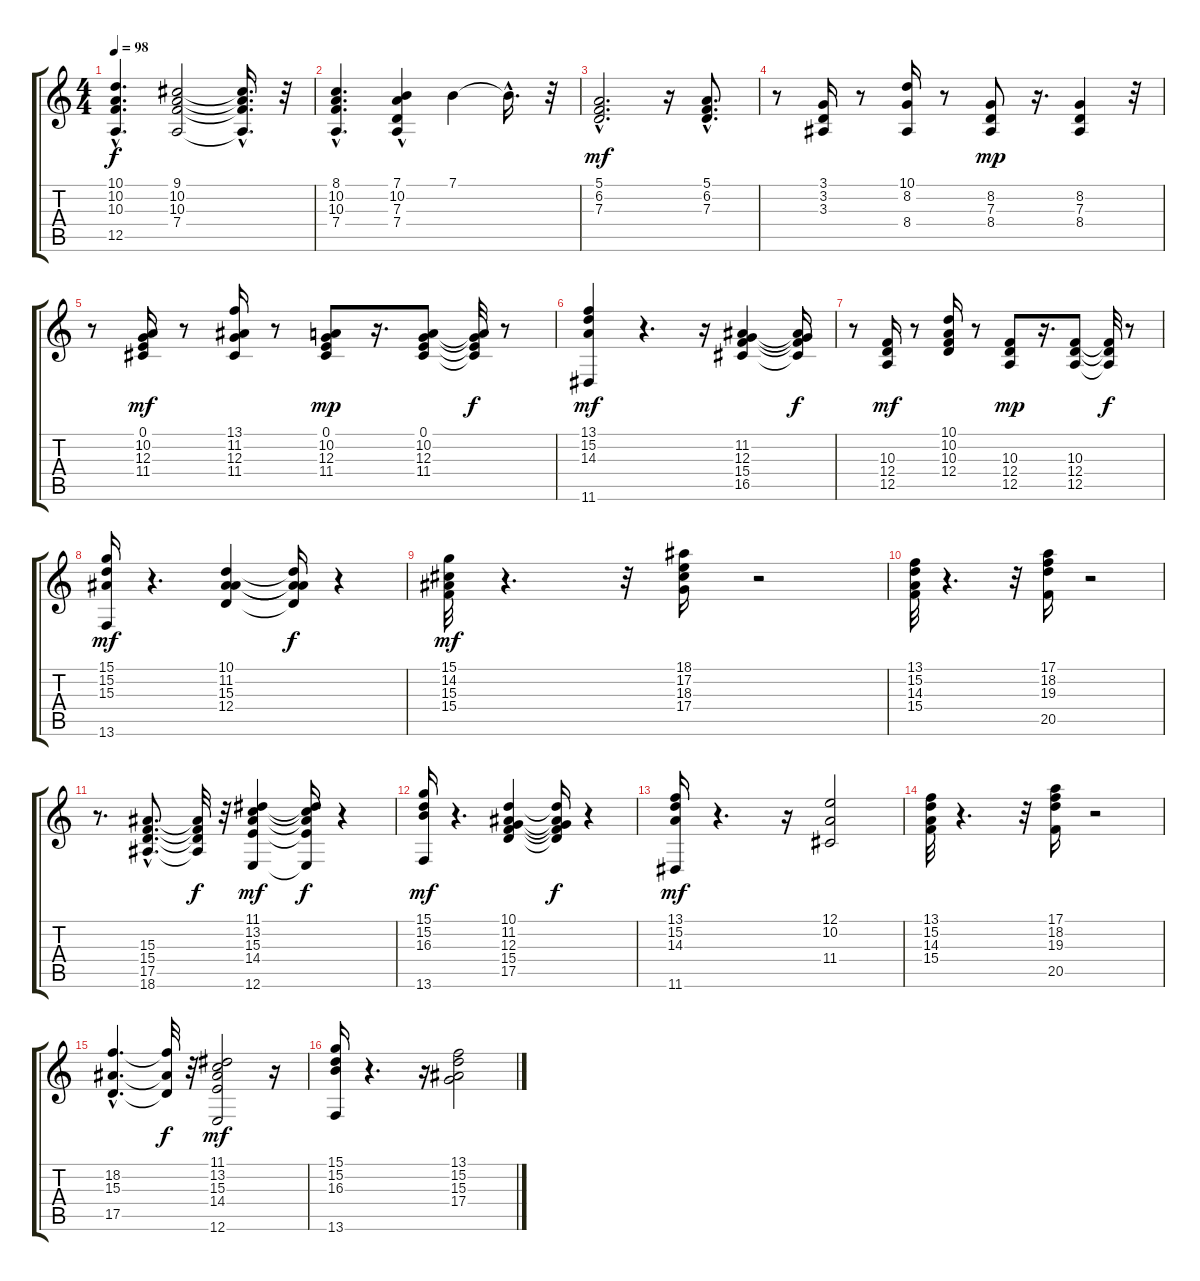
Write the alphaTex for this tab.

\track "" {instrument electricpiano1}
\staff {score tabs}
\tuning (E4 B3 G3 D3 A2 E2) {hide}
\ts (4 4)
\tempo 98
\clef g2
\ks c
(10.1{hac} 10.2{hac} 10.3{hac} 12.5{hac}).4{d dy f} (9.1 10.2 10.3 7.4).2 (9.1{t} 10.2{hac t} 10.3{t} 7.4{t}).16{d} r.32 |
(8.1{hac} 10.2{hac} 10.3{hac} 7.4{hac}).4{d} (7.1{hac} 10.2 7.3 7.4).4 7.1.4 7.1{hac t}.16{d} r.32 |
(5.1{hac} 6.2{hac} 7.3{hac}).2{d dy mf} r.16 (5.1{hac} 6.2{hac} 7.3{hac}).8{d} |
r.8 (3.1 3.2 3.3).16 r.8 (10.1 8.2 8.4).16 r.8 (8.2 7.3 8.4).8{dy mp} r.16{d} (8.2 7.3 8.4).4 r.32 |
r.8 (0.1 10.2 12.3 11.4).16{dy mf} r.8 (13.1 11.2 12.3 11.4).16 r.8 (0.1 10.2 12.3 11.4).8{dy mp} r.16{d} (0.1 10.2 12.3 11.4).8 (0.1{t} 10.2{t} 12.3{t} 11.4{t}).32{dy f} r.8 |
(13.1 15.2 14.3 11.6).4{dy mf} r.4{d} r.16 (11.2 12.3 15.4 16.5).4 (11.2{t} 12.3{t} 15.4{t} 16.5{t}).16{dy f} |
r.8 (10.3 12.4 12.5).16{dy mf} r.8 (10.1 10.2 10.3 12.4).16 r.8 (10.3 12.4 12.5).8{dy mp} r.16{d} (10.3 12.4 12.5).8 (10.3{t} 12.4{t} 12.5{t}).32{dy f} r.8 |
(15.1 15.2 15.3 13.6).16{dy mf} r.4{d} (10.1 11.2 15.3 12.4).4 (10.1{t} 11.2{t} 15.3{t} 12.4{t}).16{dy f} r.4 |
(15.1 14.2 15.3 15.4).32{dy mf} r.4{d} r.32 (18.1 17.2 18.3 17.4).16 r.2 |
(13.1 15.2 14.3 15.4).32 r.4{d} r.32 (17.1 18.2 19.3 20.5).16 r.2 |
r.8{d} (15.3{hac} 15.4{hac} 17.5{hac} 18.6{hac}).8{d} (15.3{t} 15.4{t} 17.5{t} 18.6{t}).32{dy f} r.32 (11.1 13.2 15.3 14.4 12.6).4{dy mf} (11.1{t} 13.2{t} 15.3{t} 14.4{t} 12.6{t}).16{dy f} r.4 |
(15.1 15.2 16.3 13.6).16{dy mf} r.4{d} (10.1 11.2 12.3 15.4 17.5).4 (10.1{t} 11.2{t} 12.3{t} 15.4{t} 17.5{t}).16{dy f} r.4 |
(13.1 15.2 14.3 11.6).16{dy mf} r.4{d} r.16 (12.1 10.2 11.4).2 |
(13.1 15.2 14.3 15.4).32 r.4{d} r.32 (17.1 18.2 19.3 20.5).16 r.2 |
(18.2{hac} 15.3{hac} 17.5{hac}).4{d} (18.2{t} 15.3{t} 17.5{t}).32{dy f} r.32 (11.1 13.2 15.3 14.4 12.6).2{dy mf} r.16 |
(15.1 15.2 16.3 13.6).16 r.4{d} r.16 (13.1 15.2 15.3 17.4).2
